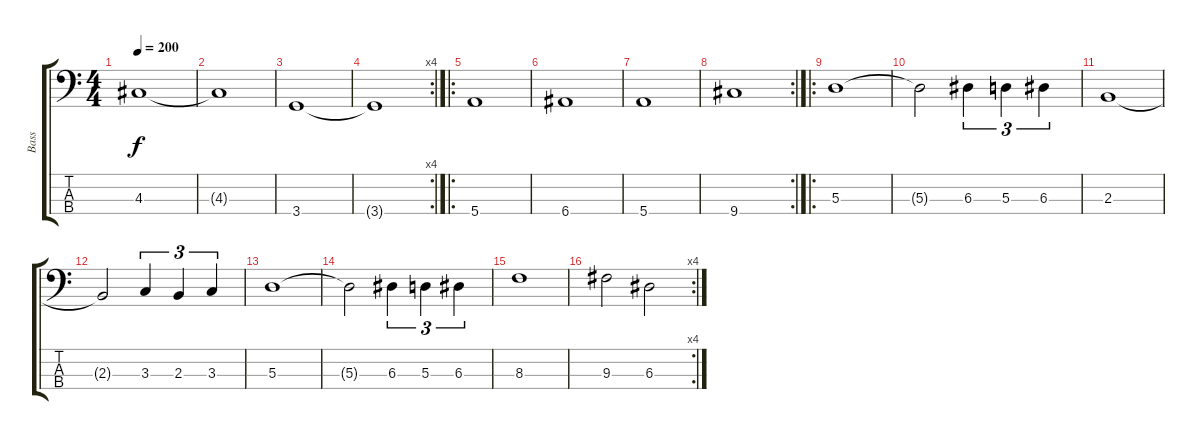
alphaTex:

\track ("Bass" "Bass") {instrument electricbassfinger}
\staff {score tabs}
\tuning (G2 D2 A1 E1) {hide}
\ts (4 4)
\tempo 200
\clef f4
\ks c
4.3.1{dy f} |
4.3{t}.1 |
3.4.1 |
\rc 4
3.4{t}.1 |
\ro
5.4.1 |
6.4.1 |
5.4.1 |
\rc 2
9.4.1 |
\ro
5.3.1 |
5.3{t}.2 6.3.4{tu (3 2)} 5.3.4{tu (3 2)} 6.3.4{tu (3 2)} |
2.3.1 |
2.3{t}.2 3.3.4{tu (3 2)} 2.3.4{tu (3 2)} 3.3.4{tu (3 2)} |
5.3.1 |
5.3{t}.2 6.3.4{tu (3 2)} 5.3.4{tu (3 2)} 6.3.4{tu (3 2)} |
8.3.1 |
\rc 4
9.3.2 6.3.2
